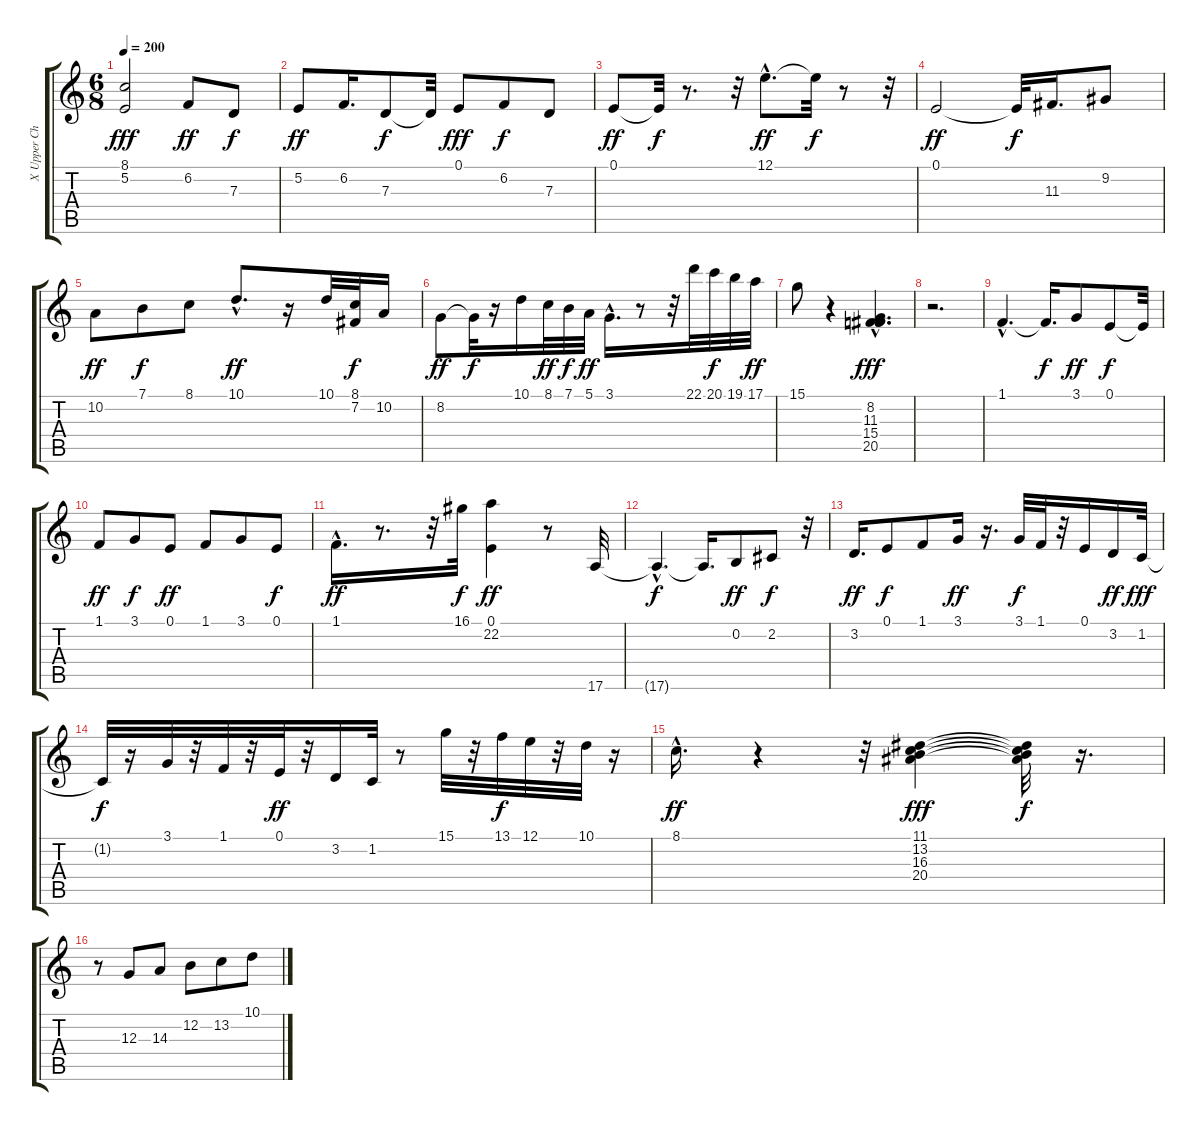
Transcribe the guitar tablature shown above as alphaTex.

\track ("X Upper Chords      " "X Upper Ch") {instrument stringensemble1}
\staff {score tabs}
\tuning (E4 B3 G3 D3 A2 E2) {hide}
\ts (6 8)
\tempo 200
\clef g2
\ks c
(8.1 5.2).2{dy fff instrument stringensemble1} 6.2.8{dy ff} 7.3.8{dy f} |
5.2.8{dy ff} 6.2.16{d} 7.3.8{dy f} 7.3{t}.32 0.1.8{dy fff} 6.2.8{dy f} 7.3.8 |
0.1.8{dy ff} 0.1{t}.32{dy f} r.8{d} r.32 12.1{hac}.8{d dy ff} 12.1{t}.32{dy f} r.8 r.32 |
0.1.2{dy ff} 0.1{t}.32{dy f} 11.3.16{d} 9.2.8 |
10.2.8{dy ff} 7.1.8{dy f} 8.1.8 10.1{hac}.8{d dy ff} r.16 10.1.32 (8.1 7.2).32{dy f} 10.2.16 |
8.2.8{dy ff} 8.2{t}.32{dy f} r.16 10.1.16 8.1.32{dy ff} 7.1.32{dy f} 5.1.32{dy ff} 3.1{hac}.16{d} r.8 r.32 22.1.32 20.1.32{dy f} 19.1.32 17.1.32{dy ff} |
15.1.8 r.4 (8.2{hac} 11.3{hac} 15.4{hac} 20.5{hac}).4{d dy fff} |
r.2{d} |
1.1{hac}.4{d} 1.1{t}.16{d dy f} 3.1.8{dy ff} 0.1.8{dy f} 0.1{t}.32 |
1.1.8{dy ff} 3.1.8{dy f} 0.1.8{dy ff} 1.1.8 3.1.8 0.1.8{dy f} |
1.1{hac}.16{d dy ff} r.8{d} r.32 16.1.32{dy f} (0.1 22.2).4{dy ff} r.8 17.6.32 |
17.6{hac t}.4{d dy f} 17.6{t}.16{d} 0.2.8{dy ff} 2.2.8{dy f} r.32 |
3.2.16{d dy ff} 0.1.8{dy f} 1.1.8 3.1.16{dy ff} r.16{d} 3.1.32{dy f} 1.1.32 r.32 0.1.16 3.2.16{dy ff} 1.2.32{dy fff} |
1.2{t}.32{dy f} r.16 3.1.32 r.32 1.1.32 r.32 0.1.32{dy ff} r.32 3.2.16 1.2.32 r.8 15.1.32 r.32 13.1.32{dy f} 12.1.32 r.32 10.1.32 r.16 |
8.1{hac}.16{d dy ff} r.4 r.32 (11.1 13.2 16.3 20.4).4{dy fff} (11.1{t} 13.2{t} 16.3{t} 20.4{t}).32{dy f} r.16{d} |
r.8 12.3.8 14.3.8 12.2.8 13.2.8 10.1.8
